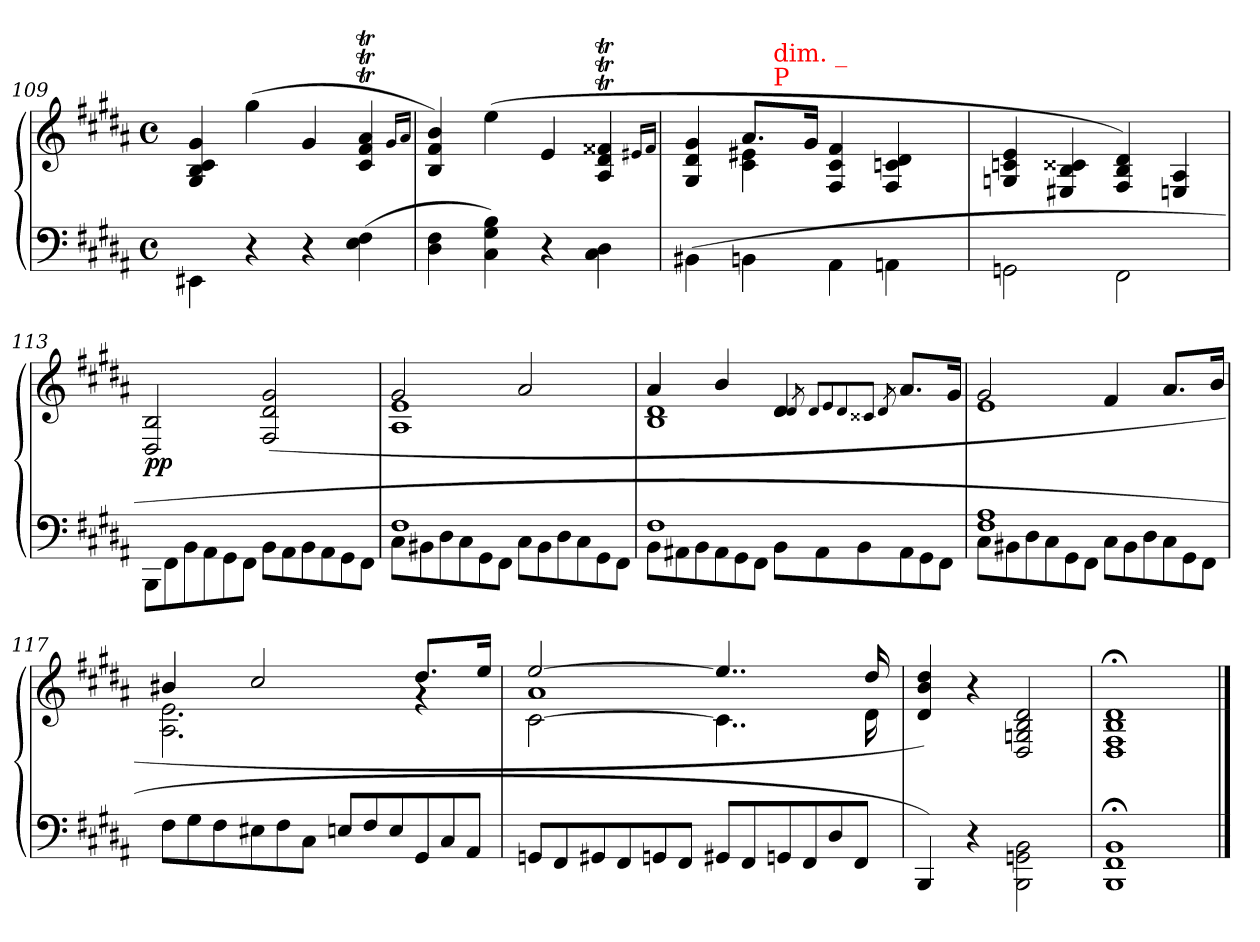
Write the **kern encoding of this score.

**kern	**kern	**dynam
*part1	*part1	*part1
*staff2	*staff1	*staff1/2
*clefF4	*clefG2	*
*k[f#c#g#d#a#]	*k[f#c#g#d#a#]	*
*M4/4	*M4/4	*
*met(c)	*met(c)	*
=109	=109	=109
4EE#X\	4g# 4c# 4B 4G#	.
4r	(>4gg#	.
4r	4g#/	.
(>4F# 4E	4a#t 4f#t 4c#t	.
.	16qqg#/LL	.
.	16qqa#/JJ	.
=110	=110	=110
4F# 4D#	4b 4f# 4B)	.
4B 4G# 4C#)	(>4ee\	.
4r	4e	.
4D#\ 4C#\	4f##Xt 4d#t 4A#t	.
.	16qqe#X/LL	.
.	16qqf##/JJ	.
=111	=111	=111
*	*^	*
*	*	*^	*
(<4BB#X\	4g# 4d# 4G#	4ryy	4ryy	.
4BBn\	8.a#L	4e#X 4c#	16.ryy	.
!	!	!	!LO:TX:a:color=red:t=P	!
!	!	!	!LO:TX:a:color=red:t=dim. _	!
.	.	.	2ryy	.
.	16g#Jk	.	.	.
4AA#\	4f# 4c# 4F#	2ryy	.	.
4AAn\	4d# 4cn 4F#	.	.	.
.	.	.	8ryy	.
.	.	.	32ryy	.
*	*v	*v	*v	*
=112	=112	=112
2GGn\	4e 4cn 4Gn	.
.	4c##X 4B 4E#X	.
2FF#\	4d#/ 4B/ 4F#/)	.
.	4A#/ 4En/	.
=113	=113	=113
*Xtuplet	*	*
12BBB\L	2B/ 2D#/	pp
12FF#	.	.
12BB	.	.
12AA#	.	.
12GG#	.	.
12FF#J	.	.
12BB\L	(>2g# 2d# 2F#	.
12AA#	.	.
12BB	.	.
12AA#	.	.
12GG#	.	.
12FF#J	.	.
=114	=114	=114
*^	*^	*
1F#	12C#L	2g#	1e 1A#	.
.	12BB#X	.	.	.
.	12D#	.	.	.
.	12C#	.	.	.
.	12GG#	.	.	.
.	12FF#J	.	.	.
.	12C#L	2a#	.	.
.	12BB#	.	.	.
.	12D#	.	.	.
.	12C#	.	.	.
.	12GG#	.	.	.
.	12FF#J	.	.	.
=115	=115	=115	=115	=115
1F#	12BBL	4a#	1d# 1B	.
.	12AA#X	.	.	.
.	12BB	.	.	.
.	12AA#	4b/	.	.
.	12GG#	.	.	.
.	12FF#J	.	.	.
.	12BBL	4d#	.	.
.	12AA#	.	.	.
.	12BB	.	.	.
.	.	8qd#/	.	.
.	.	8qqd#/L	.	.
.	.	8qqe/	.	.
.	.	8qqd#/	.	.
.	.	8qqc##X/J	.	.
.	.	8qd#/	.	.
.	12AA#	8.a#L	.	.
.	12GG#	.	.	.
.	12FF#J	.	.	.
.	.	16g#Jk	.	.
=116	=116	=116	=116	=116
1A# 1F#	12C#L	2g#	1e	.
.	12BB#X	.	.	.
.	12D#	.	.	.
.	12C#	.	.	.
.	12GG#	.	.	.
.	12FF#J	.	.	.
.	12C#L	4f#	.	.
.	12BB#	.	.	.
.	12D#	.	.	.
.	12C#	8.a#L	.	.
.	12GG#	.	.	.
.	12FF#J	.	.	.
.	.	16bJk	.	.
*v	*v	*	*	*
=117	=117	=117	=117
12F#L	4b#X	2.e 2.A#	.
12G#	.	.	.
12F#	.	.	.
12E#X	2cc#	.	.
12F#	.	.	.
12C#J	.	.	.
12En/L	.	.	.
12F#	.	.	.
12E	.	.	.
12GG#	8.dd#L	4rg	.
12C#	.	.	.
12AA#J	.	.	.
.	16eeJk	.	.
=118	=118	=118	=118
*	*	*^	*
12GGn/L	[2ee	1a#	[2c#\	.
12FF#	.	.	.	.
12GG#X	.	.	.	.
12FF#	.	.	.	.
12GGn	.	.	.	.
12FF#J	.	.	.	.
12GG#X/L	4..ee]	.	4..c#\]	.
12FF#	.	.	.	.
12GGn	.	.	.	.
12FF#	.	.	.	.
12D#	.	.	.	.
12FF#J	.	.	.	.
.	16dd#	.	16d#\	.
*	*v	*v	*v	*
=119	=119	=119
4BBB/)	4dd#/ 4b/ 4d#/)	.
4r	4r	.
2BB\ 2GGn\ 2BBB\	2d# 2B 2Gn 2D#	.
=120	=120	=120
1BB; 1FF#; 1BBB;	1d#;< 1B;< 1F#;< 1D#;<	.
==	==	==
*-	*-	*-
